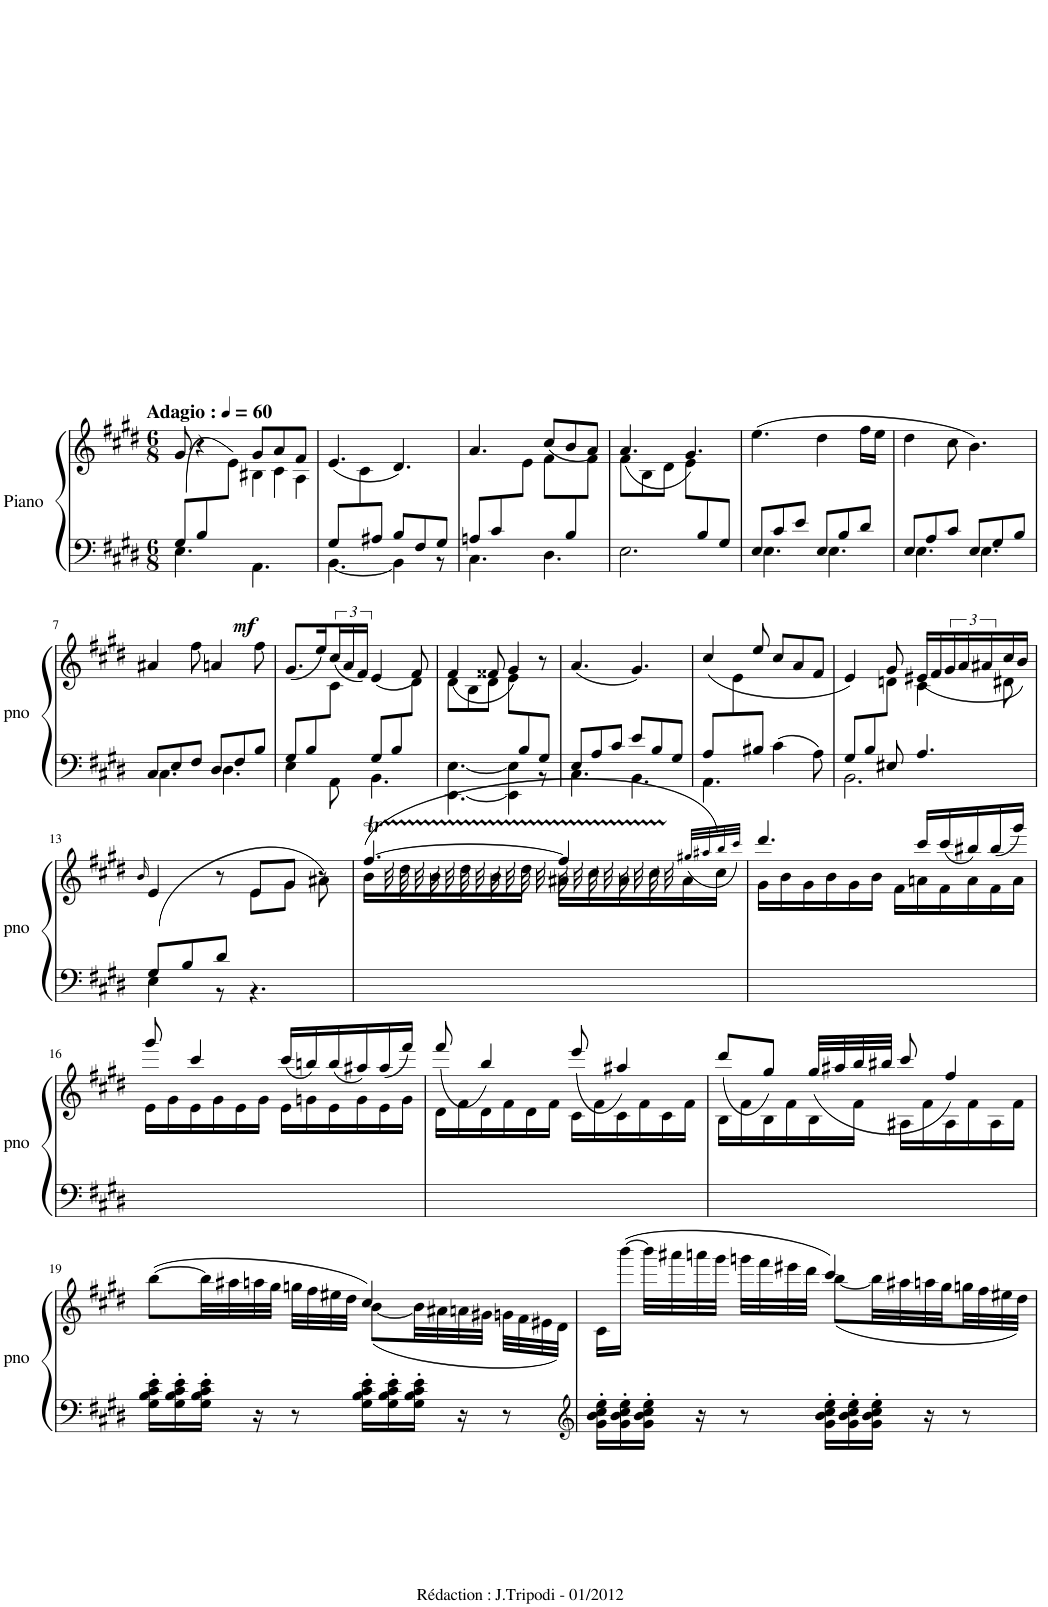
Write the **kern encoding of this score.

**kern	**kern	**dynam
*part1	*part1	*part1
*staff2	*staff1	*staff1/2
*I"Piano	*	*
*I'pno	*	*
*clefF4	*clefG2	*
*k[f#c#g#d#]	*k[f#c#g#d#]	*
*M6/8	*M6/8	*
*MM60	*MM60	*
=1	=1	=1
*^	*^	*
!	!	!LO:TX:a:B:t=Adagio &colon;	!	!
!	!	!	!	!LO:DY:b=2
(8G#/L	4.E\	8g#/	4ryy	mf
8B/	.	4r	.	.
2ryy	.	.	8e\J)	.
.	4.AA\	8g#/L	8B#X\L	.
.	.	8a/	8c#\	.
.	.	8f#/J	8A\J	.
=2	=2	=2	=2	=2
8G#/L	[4.BB\	(4.e/	8ryy	.
8ryy	.	.	8c#\	.
8A#X/J	.	.	2ryy	.
8B/L	4BB\]	4.d#/)	.	.
8F#/	.	.	.	.
8G#/J	8r	.	.	.
=3	=3	=3	=3	=3
8An/L	4.C#\	4.a/	4ryy	.
8c#/	.	.	.	.
4ryy	.	.	8e\J	.
.	4.D#\	(8cc#/L	8f#\L	.
8B/	.	8b/	8ryy	.
8ryy	.	8a/J)	8f#\J	.
=4	=4	=4	=4	=4
2ryy	2.E\	(4.a/	8f#\L	.
.	.	.	8B\	.
.	.	.	8d#\J	.
.	.	4.g#/)	8e\L	.
8B/	.	.	4ryy	.
8G#/J	.	.	.	.
*	*	*v	*v	*
=5	=5	=5	=5
8E/L	4.E\	(4.ee\	.
8c#/	.	.	.
8e/J	.	.	.
8E/L	4.E\	4dd#\	.
8B/	.	.	.
8d#/J	.	16ff#\LL	.
.	.	16ee\JJ	.
=6	=6	=6	=6
8E/L	4.E\	4dd#\	.
8A/	.	.	.
8c#/J	.	8cc#\	.
8E/L	4.E\	4.b\)	.
8G#/	.	.	.
8B/J	.	.	.
!!LO:LB:g=z
=7	=7	=7	=7
8C#/L	4.C#\	4a#X/	.
8E/	.	.	.
8F#/J	.	8ff#\	.
8D#/L	4.D#\	4an/	.
8F#/	.	.	.
8B/J	.	8ff#\	.
=8	=8	=8	=8
*	*	*^	*
8G#/L	4E\	(8.g#/L	4ryy	.
8B/	.	.	.	.
.	.	16ee/L)	.	.
8ryy	8AA\	(24cc#/	8c#\J	.
.	.	24a/	.	.
.	.	24f#/JJ)	.	.
8G#/L	4.BB\	(4e/	4ryy	.
8B/	.	.	.	.
8ryy	.	8f#/)	8d#\J	.
=9	=9	=9	=9	=9
2ryy	[4.EE\ [4.E\	(4f#/	8d#\L	.
.	.	.	8B\	.
.	.	8f##X/	8d#\J	.
.	4EE\] 4E\]	4g#/)	8e\L	.
8B/	.	.	4ryy	.
8G#/J	8r	8r	.	.
*	*	*v	*v	*
=10	=10	=10	=10
8E/L	4.C#\	(4.a/	.
8A/	.	.	.
8c#/J	.	.	.
8e/L	4.BB\	4.g#/)	.
8B/	.	.	.
8G#/J	.	.	.
=11	=11	=11	=11
*	*	*^	*
8A/L	4.AA\	(4cc#/	8ryy	.
8ryy	.	.	8e\	.
8B#X/J	.	8ee/	2ryy	.
4c#\	8ryy	8cc#/L	.	.
.	4ryy	8a/	.	.
8A\	.	8f#/J	.	.
=12	=12	=12	=12	=12
*	*^	*	*	*
8G#/L	2.BB\	4ryy	4e/)	4ryy	.
8B/	.	.	.	.	.
2ryy	.	8E#X/	8g#/	8dn\J	.
.	.	4.A/	(16e#X/LL	4c#\	.
.	.	.	16f#/	.	.
.	.	.	24g#/	.	.
.	.	.	24a/	.	.
.	.	.	24a#X/	.	.
.	.	.	16cc#/	8d#X\	.
.	.	.	16b/JJ)	.	.
*v	*v	*v	*	*	*
!!LO:LB:g=z	!!
=13	=13	=13	=13
.	16qb/	.	.
*^	*	*	*
(8G#/L	4E\	4e/	4.ryy	.
8B/	.	.	.	.
8d#/J	8r	8r	.	.
4.ryy	4.r	8e/L	8e\L	.
.	.	8g#/J	8g#\J	.
.	.	8r	8a#X\)	.
*v	*v	*	*	*
=14	=14	=14	=14
*	*	*^	*
2.ryy	[4.ff#T/	32ryy	(16b\LL	.
.	.	32gg#	.	.
.	.	32ff#	16dd#\	.
.	.	32gg#	.	.
.	.	32ff#	16b\	.
.	.	32gg#	.	.
.	.	32ff#	16dd#\	.
.	.	32gg#	.	.
.	.	32ff#	16b\	.
.	.	32gg#	.	.
.	.	32ff#	16dd#\JJ	.
.	.	32gg#	.	.
.	4ff#TTT/]	32ff#	16a#X\LL	.
.	.	32gg#	.	.
.	.	32ff#	16cc#\	.
.	.	32gg#	.	.
.	.	32ff#	16a#\	.
.	.	32gg#	.	.
.	.	32ff#	16cc#\	.
.	.	32ggn	.	.
.	(32gg#X!/LLL	8ryy	16a#\	.
.	32aa#X!/	.	.	.
.	32bb!/	.	16cc#\JJ)	.
.	32ccc#!/JJJ)	.	.	.
*	*	*v	*v	*
=15	=15	=15	=15
2.ryy	4.ddd#/	16g#\LL	.
.	.	16b\	.
.	.	16g#\	.
.	.	16b\	.
.	.	16g#\	.
.	.	16b\JJ	.
.	16ryy	16f#\LL	.
.	16ccc#/LL	16an\	.
.	(16ccc#/	16f#\	.
.	16bb#X/)	16a\	.
.	(16bb#X/	16f#\	.
.	16ggg#/JJ)	16a\JJ	.
!!LO:LB:g=z	!!
=16	=16	=16	=16
2.ryy	8ggg#/	16e\LL	.
.	.	16g#\	.
.	4ccc#/	16e\	.
.	.	16g#\	.
.	.	16e\	.
.	.	16g#\JJ	.
.	(16ccc#/LL	16e\LL	.
.	16bbn/)	16gn\	.
.	(16bb/	16e\	.
.	16aa#X/)	16g\	.
.	(16aa#/	16e\	.
.	16fff#/JJ)	16g\JJ	.
=17	=17	=17	=17
2.ryy	(8fff#/	16d#\LL	.
.	.	16f#\	.
.	4bb/)	16d#\	.
.	.	16f#\	.
.	.	16d#\	.
.	.	16f#\JJ	.
.	(8eee/	16c#\LL	.
.	.	16f#\	.
.	4aa#X/)	16c#\	.
.	.	16f#\	.
.	.	16c#\	.
.	.	16f#\JJ	.
=18	=18	=18	=18
2.ryy	(8ddd#/L	16B\LL	.
.	.	16f#\	.
.	8gg#/J)	16B\	.
.	.	16f#\	.
.	(32gg#/LLL	16B\	.
.	32aa#X/	.	.
.	32bb/	16f#\JJ	.
.	32bb#X/JJJ	.	.
.	8ccc#/	16A#X\LL	.
.	.	16f#\	.
.	4ff#/)	16A#\	.
.	.	16f#\	.
.	.	16A#\	.
.	.	16f#\JJ	.
!!LO:LB:g=z	!!
=19	=19	=19	=19
16G#\' 16B\' 16c#\' 16e\'LL	([8bb\L	4.ryy	.
16G#\' 16B\' 16c#\' 16e\'	.	.	.
16G#\' 16B\' 16c#\' 16e\'JJ	32bb\LL]	.	.
.	32aa#X\	.	.
16r	32aan\	.	.
.	32gg#\JJJ	.	.
8r	32ggn\LLL	.	.
.	32ff#\	.	.
.	32ee#X\	.	.
.	32dd#\JJJ	.	.
16G#\' 16B\' 16c#\' 16e\'LL	4cc#/)	([8b\L	.
16G#\' 16B\' 16c#\' 16e\'	.	.	.
16G#\' 16B\' 16c#\' 16e\'JJ	.	32b\LL]	.
.	.	32a#X\	.
16r	.	32an\	.
.	.	32g#X\JJJ	.
8r	8ryy	32gn\LLL	.
.	.	32f#\	.
.	.	32e#X\	.
.	.	32d#\JJJ)	.
=20	=20	=20	=20
*clefG2	*	*	*
16g#\' 16b\' 16cc#\' 16ee\'LL	16c#\LL	4.ryy	.
16g#\' 16b\' 16cc#\' 16ee\'	([16bbb\JJ	.	.
16g#\' 16b\' 16cc#\' 16ee\'JJ	32bbb\LLL]	.	.
.	32aaa#X\	.	.
16r	32aaan\	.	.
.	32ggg#\JJJ	.	.
8r	32gggn\LLL	.	.
.	32fff#\	.	.
.	32eee#X\	.	.
.	32ddd#\JJJ	.	.
16g#\' 16b\' 16cc#\' 16ee\'LL	4ccc#/)	([8bb\L	.
16g#\' 16b\' 16cc#\' 16ee\'	.	.	.
16g#\' 16b\' 16cc#\' 16ee\'JJ	.	32bb\LL]	.
.	.	32aa#X\	.
16r	.	32aan\	.
.	.	32gg#\	.
8r	8ryy	32ggn\	.
.	.	32ff#\	.
.	.	32ee#X\	.
.	.	32dd#\JJJ)	.
*	*v	*v	*
=	=	=
*-	*-	*-
